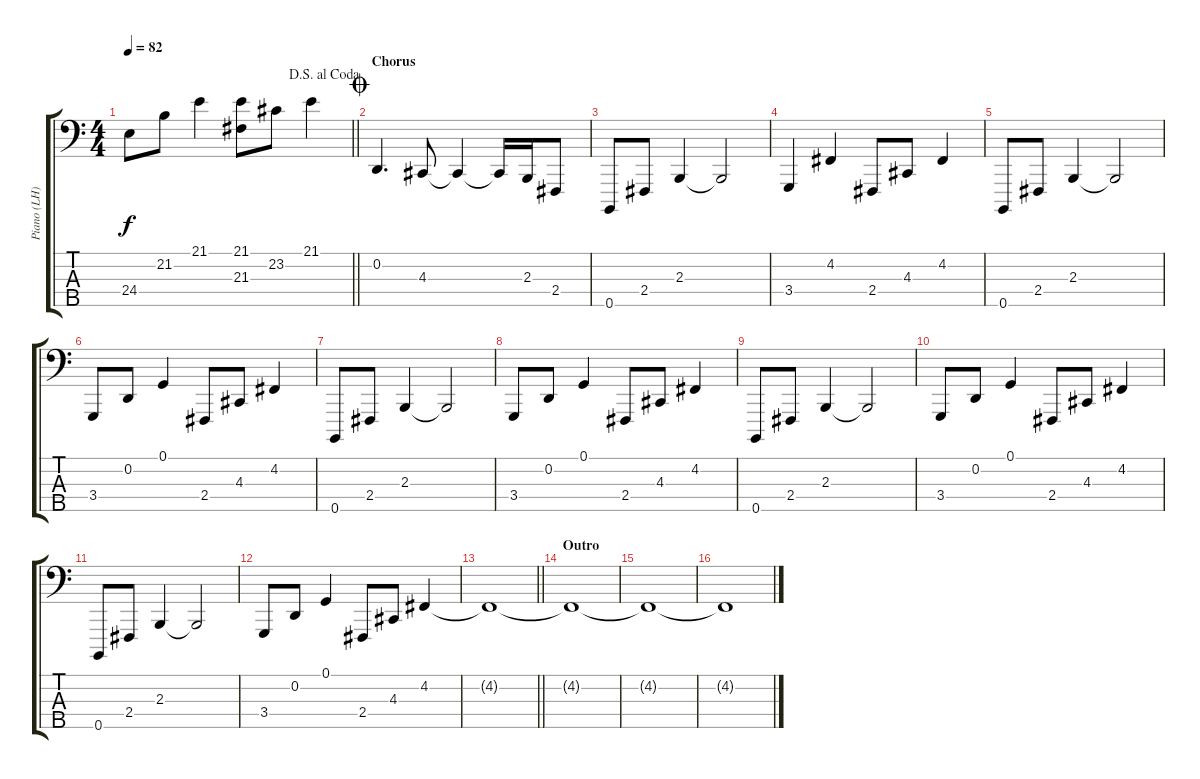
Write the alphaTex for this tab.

\track ("Piano (LH)" "Piano (LH)") {instrument acousticgrandpiano}
\staff {score tabs}
\tuning (G2 D2 A1 E1 B0) {hide}
\ts (4 4)
\jump dalsegnoalcoda
\tempo 82
\clef f4
\barLineRight lightlight
\ks c
24.4.8{dy f} 21.2.8 21.1.4 (21.1 21.3).8 23.2.8 21.1.4 |
\section ("" "Chorus")
\jump coda
0.2.4{d} 4.3.8 4.3{t}.4 4.3{t}.16 2.3.16 2.4.8 |
0.5.8 2.4.8 2.3.4 2.3{t}.2 |
3.4.4 4.2.4 2.4.8 4.3.8 4.2.4 |
0.5.8 2.4.8 2.3.4 2.3{t}.2 |
3.4.8 0.2.8 0.1.4 2.4.8 4.3.8 4.2.4 |
0.5.8 2.4.8 2.3.4 2.3{t}.2 |
3.4.8 0.2.8 0.1.4 2.4.8 4.3.8 4.2.4 |
0.5.8 2.4.8 2.3.4 2.3{t}.2 |
3.4.8 0.2.8 0.1.4 2.4.8 4.3.8 4.2.4 |
0.5.8 2.4.8 2.3.4 2.3{t}.2 |
3.4.8 0.2.8 0.1.4 2.4.8 4.3.8 4.2.4 |
\barLineRight lightlight
4.2{t}.1 |
\section ("" "Outro")
4.2{t}.1 |
4.2{t}.1 |
4.2{t}.1
